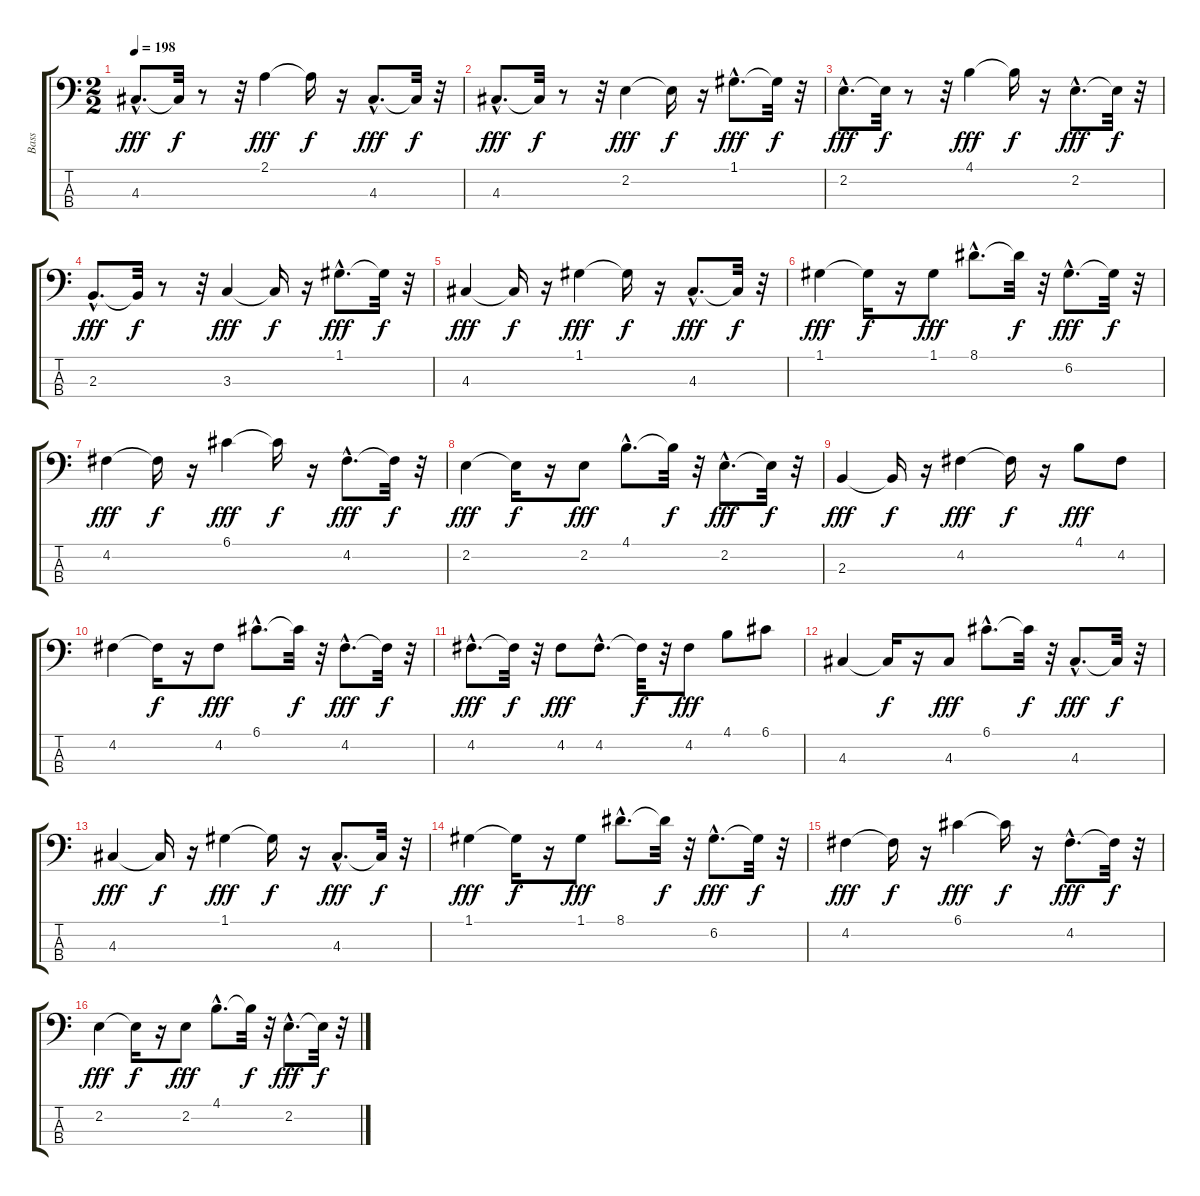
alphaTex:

\track ("Bass" "Bass") {instrument fretlessbass}
\staff {score tabs}
\tuning (G2 D2 A1 E1) {hide}
\ts (2 2)
\tempo 198
\clef f4
\ks c
4.3{hac}.8{d dy fff} 4.3{t}.32{dy f} r.8 r.32 2.1.4{dy fff} 2.1{t}.16{dy f} r.16 4.3{hac}.8{d dy fff} 4.3{t}.32{dy f} r.32 |
4.3{hac}.8{d dy fff} 4.3{t}.32{dy f} r.8 r.32 2.2.4{dy fff} 2.2{t}.16{dy f} r.16 1.1{hac}.8{d dy fff} 1.1{t}.32{dy f} r.32 |
2.2{hac}.8{d dy fff} 2.2{t}.32{dy f} r.8 r.32 4.1.4{dy fff} 4.1{t}.16{dy f} r.16 2.2{hac}.8{d dy fff} 2.2{t}.32{dy f} r.32 |
2.3{hac}.8{d dy fff} 2.3{t}.32{dy f} r.8 r.32 3.3.4{dy fff} 3.3{t}.16{dy f} r.16 1.1{hac}.8{d dy fff} 1.1{t}.32{dy f} r.32 |
4.3.4{dy fff} 4.3{t}.16{dy f} r.16 1.1.4{dy fff} 1.1{t}.16{dy f} r.16 4.3{hac}.8{d dy fff} 4.3{t}.32{dy f} r.32 |
1.1.4{dy fff} 1.1{t}.16{dy f} r.16 1.1.8{dy fff} 8.1{hac}.8{d} 8.1{t}.32{dy f} r.32 6.2{hac}.8{d dy fff} 6.2{t}.32{dy f} r.32 |
4.2.4{dy fff} 4.2{t}.16{dy f} r.16 6.1.4{dy fff} 6.1{t}.16{dy f} r.16 4.2{hac}.8{d dy fff} 4.2{t}.32{dy f} r.32 |
2.2.4{dy fff} 2.2{t}.16{dy f} r.16 2.2.8{dy fff} 4.1{hac}.8{d} 4.1{t}.32{dy f} r.32 2.2{hac}.8{d dy fff} 2.2{t}.32{dy f} r.32 |
2.3.4{dy fff} 2.3{t}.16{dy f} r.16 4.2.4{dy fff} 4.2{t}.16{dy f} r.16 4.1.8{dy fff} 4.2.8 |
4.2.4 4.2{t}.16{dy f} r.16 4.2.8{dy fff} 6.1{hac}.8{d} 6.1{t}.32{dy f} r.32 4.2{hac}.8{d dy fff} 4.2{t}.32{dy f} r.32 |
4.2{hac}.8{d dy fff} 4.2{t}.32{dy f} r.32 4.2.8{dy fff} 4.2{hac}.8{d} 4.2{t}.32{dy f} r.32 4.2.8{dy fff} 4.1.8 6.1.8 |
4.3.4 4.3{t}.16{dy f} r.16 4.3.8{dy fff} 6.1{hac}.8{d} 6.1{t}.32{dy f} r.32 4.3{hac}.8{d dy fff} 4.3{t}.32{dy f} r.32 |
4.3.4{dy fff} 4.3{t}.16{dy f} r.16 1.1.4{dy fff} 1.1{t}.16{dy f} r.16 4.3{hac}.8{d dy fff} 4.3{t}.32{dy f} r.32 |
1.1.4{dy fff} 1.1{t}.16{dy f} r.16 1.1.8{dy fff} 8.1{hac}.8{d} 8.1{t}.32{dy f} r.32 6.2{hac}.8{d dy fff} 6.2{t}.32{dy f} r.32 |
4.2.4{dy fff} 4.2{t}.16{dy f} r.16 6.1.4{dy fff} 6.1{t}.16{dy f} r.16 4.2{hac}.8{d dy fff} 4.2{t}.32{dy f} r.32 |
2.2.4{dy fff} 2.2{t}.16{dy f} r.16 2.2.8{dy fff} 4.1{hac}.8{d} 4.1{t}.32{dy f} r.32 2.2{hac}.8{d dy fff} 2.2{t}.32{dy f} r.32
